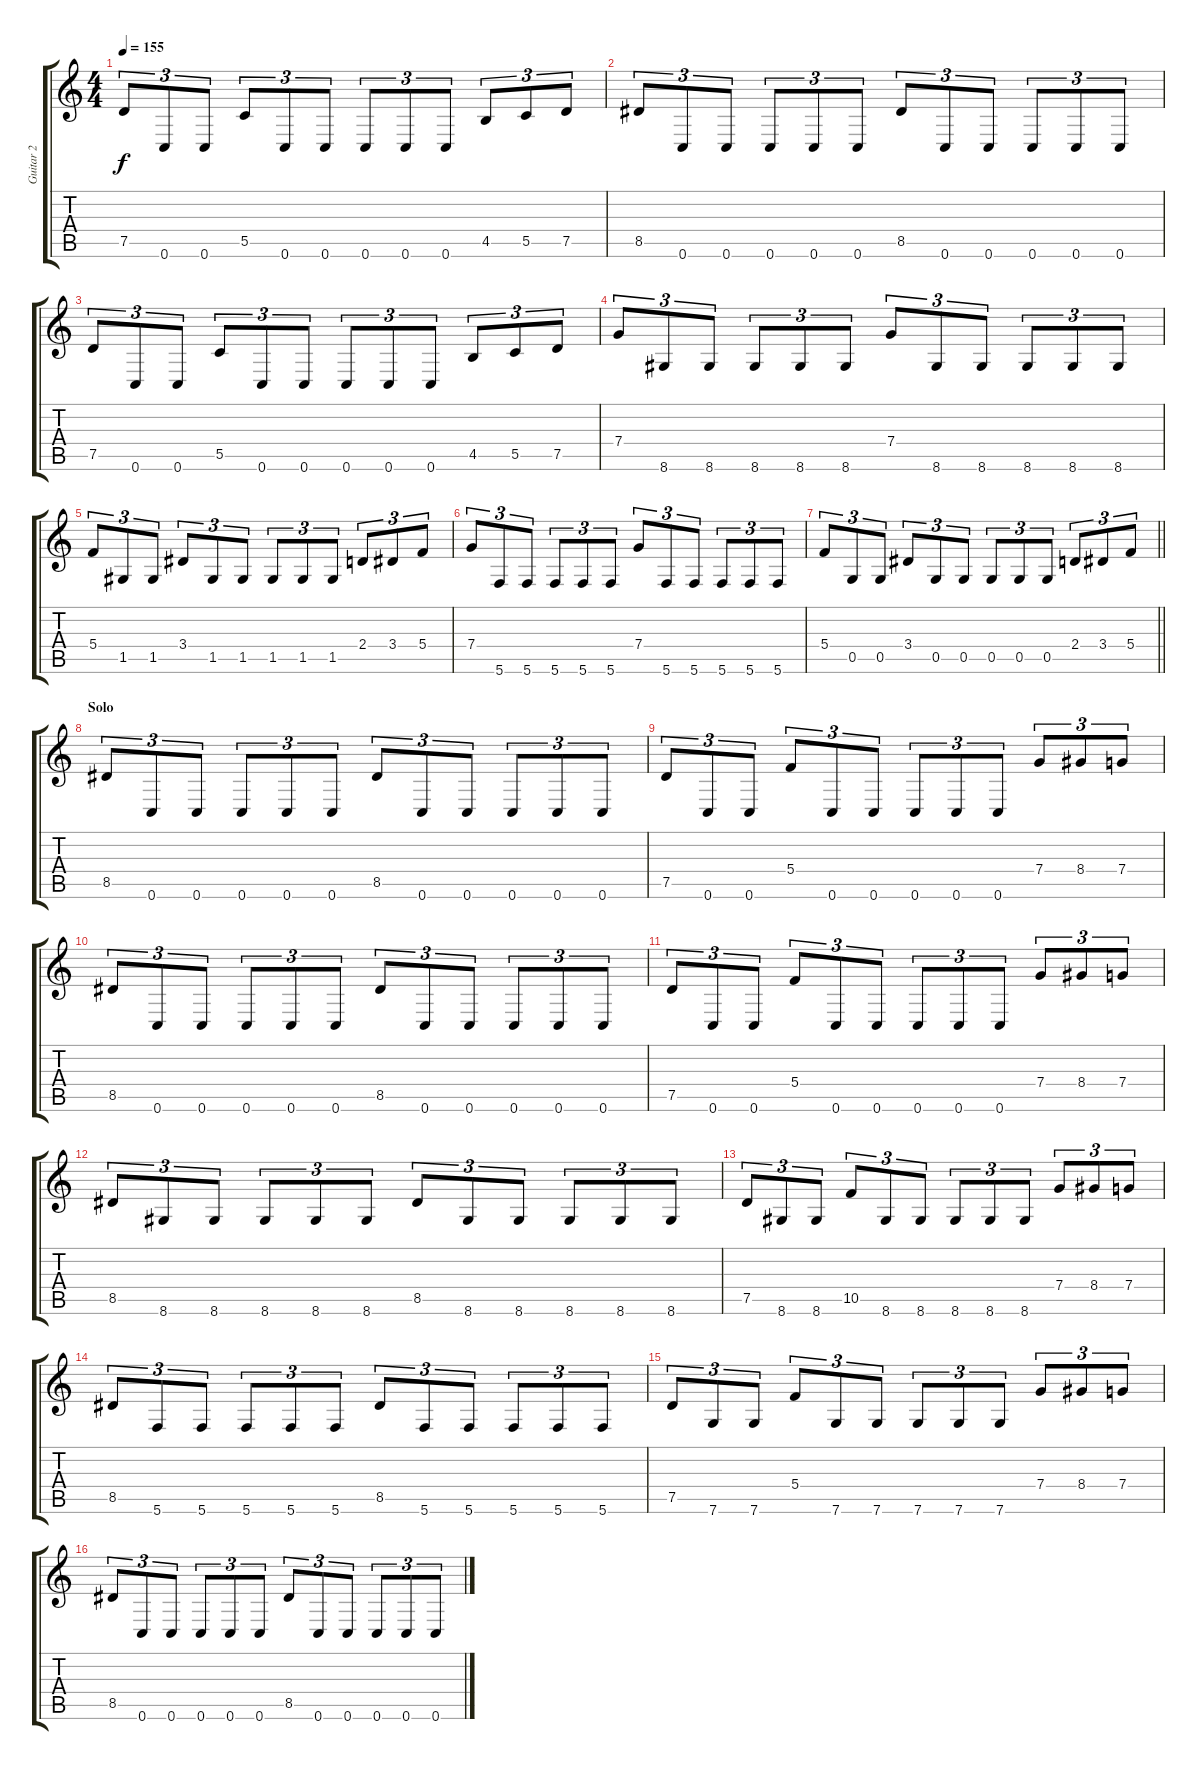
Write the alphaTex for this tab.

\track ("Guitar 2" "Guitar 2") {instrument overdrivenguitar}
\staff {score tabs}
\tuning (D4 A3 F3 C3 G2 C2) {hide}
\ts (4 4)
\tempo 155
\clef g2
\ks c
7.5.8{tu (3 2) dy f} 0.6.8{tu (3 2)} 0.6.8{tu (3 2)} 5.5.8{tu (3 2)} 0.6.8{tu (3 2)} 0.6.8{tu (3 2)} 0.6.8{tu (3 2)} 0.6.8{tu (3 2)} 0.6.8{tu (3 2)} 4.5.8{tu (3 2)} 5.5.8{tu (3 2)} 7.5.8{tu (3 2)} |
8.5.8{tu (3 2)} 0.6.8{tu (3 2)} 0.6.8{tu (3 2)} 0.6.8{tu (3 2)} 0.6.8{tu (3 2)} 0.6.8{tu (3 2)} 8.5.8{tu (3 2)} 0.6.8{tu (3 2)} 0.6.8{tu (3 2)} 0.6.8{tu (3 2)} 0.6.8{tu (3 2)} 0.6.8{tu (3 2)} |
7.5.8{tu (3 2)} 0.6.8{tu (3 2)} 0.6.8{tu (3 2)} 5.5.8{tu (3 2)} 0.6.8{tu (3 2)} 0.6.8{tu (3 2)} 0.6.8{tu (3 2)} 0.6.8{tu (3 2)} 0.6.8{tu (3 2)} 4.5.8{tu (3 2)} 5.5.8{tu (3 2)} 7.5.8{tu (3 2)} |
7.4.8{tu (3 2)} 8.6.8{tu (3 2)} 8.6.8{tu (3 2)} 8.6.8{tu (3 2)} 8.6.8{tu (3 2)} 8.6.8{tu (3 2)} 7.4.8{tu (3 2)} 8.6.8{tu (3 2)} 8.6.8{tu (3 2)} 8.6.8{tu (3 2)} 8.6.8{tu (3 2)} 8.6.8{tu (3 2)} |
5.4.8{tu (3 2)} 1.5.8{tu (3 2)} 1.5.8{tu (3 2)} 3.4.8{tu (3 2)} 1.5.8{tu (3 2)} 1.5.8{tu (3 2)} 1.5.8{tu (3 2)} 1.5.8{tu (3 2)} 1.5.8{tu (3 2)} 2.4.8{tu (3 2)} 3.4.8{tu (3 2)} 5.4.8{tu (3 2)} |
7.4.8{tu (3 2)} 5.6.8{tu (3 2)} 5.6.8{tu (3 2)} 5.6.8{tu (3 2)} 5.6.8{tu (3 2)} 5.6.8{tu (3 2)} 7.4.8{tu (3 2)} 5.6.8{tu (3 2)} 5.6.8{tu (3 2)} 5.6.8{tu (3 2)} 5.6.8{tu (3 2)} 5.6.8{tu (3 2)} |
\barLineRight lightlight
5.4.8{tu (3 2)} 0.5.8{tu (3 2)} 0.5.8{tu (3 2)} 3.4.8{tu (3 2)} 0.5.8{tu (3 2)} 0.5.8{tu (3 2)} 0.5.8{tu (3 2)} 0.5.8{tu (3 2)} 0.5.8{tu (3 2)} 2.4.8{tu (3 2)} 3.4.8{tu (3 2)} 5.4.8{tu (3 2)} |
\section ("" "Solo")
8.5.8{tu (3 2)} 0.6.8{tu (3 2)} 0.6.8{tu (3 2)} 0.6.8{tu (3 2)} 0.6.8{tu (3 2)} 0.6.8{tu (3 2)} 8.5.8{tu (3 2)} 0.6.8{tu (3 2)} 0.6.8{tu (3 2)} 0.6.8{tu (3 2)} 0.6.8{tu (3 2)} 0.6.8{tu (3 2)} |
7.5.8{tu (3 2)} 0.6.8{tu (3 2)} 0.6.8{tu (3 2)} 5.4.8{tu (3 2)} 0.6.8{tu (3 2)} 0.6.8{tu (3 2)} 0.6.8{tu (3 2)} 0.6.8{tu (3 2)} 0.6.8{tu (3 2)} 7.4.8{tu (3 2)} 8.4.8{tu (3 2)} 7.4.8{tu (3 2)} |
8.5.8{tu (3 2)} 0.6.8{tu (3 2)} 0.6.8{tu (3 2)} 0.6.8{tu (3 2)} 0.6.8{tu (3 2)} 0.6.8{tu (3 2)} 8.5.8{tu (3 2)} 0.6.8{tu (3 2)} 0.6.8{tu (3 2)} 0.6.8{tu (3 2)} 0.6.8{tu (3 2)} 0.6.8{tu (3 2)} |
7.5.8{tu (3 2)} 0.6.8{tu (3 2)} 0.6.8{tu (3 2)} 5.4.8{tu (3 2)} 0.6.8{tu (3 2)} 0.6.8{tu (3 2)} 0.6.8{tu (3 2)} 0.6.8{tu (3 2)} 0.6.8{tu (3 2)} 7.4.8{tu (3 2)} 8.4.8{tu (3 2)} 7.4.8{tu (3 2)} |
8.5.8{tu (3 2)} 8.6.8{tu (3 2)} 8.6.8{tu (3 2)} 8.6.8{tu (3 2)} 8.6.8{tu (3 2)} 8.6.8{tu (3 2)} 8.5.8{tu (3 2)} 8.6.8{tu (3 2)} 8.6.8{tu (3 2)} 8.6.8{tu (3 2)} 8.6.8{tu (3 2)} 8.6.8{tu (3 2)} |
7.5.8{tu (3 2)} 8.6.8{tu (3 2)} 8.6.8{tu (3 2)} 10.5.8{tu (3 2)} 8.6.8{tu (3 2)} 8.6.8{tu (3 2)} 8.6.8{tu (3 2)} 8.6.8{tu (3 2)} 8.6.8{tu (3 2)} 7.4.8{tu (3 2)} 8.4.8{tu (3 2)} 7.4.8{tu (3 2)} |
8.5.8{tu (3 2)} 5.6.8{tu (3 2)} 5.6.8{tu (3 2)} 5.6.8{tu (3 2)} 5.6.8{tu (3 2)} 5.6.8{tu (3 2)} 8.5.8{tu (3 2)} 5.6.8{tu (3 2)} 5.6.8{tu (3 2)} 5.6.8{tu (3 2)} 5.6.8{tu (3 2)} 5.6.8{tu (3 2)} |
7.5.8{tu (3 2)} 7.6.8{tu (3 2)} 7.6.8{tu (3 2)} 5.4.8{tu (3 2)} 7.6.8{tu (3 2)} 7.6.8{tu (3 2)} 7.6.8{tu (3 2)} 7.6.8{tu (3 2)} 7.6.8{tu (3 2)} 7.4.8{tu (3 2)} 8.4.8{tu (3 2)} 7.4.8{tu (3 2)} |
8.5.8{tu (3 2)} 0.6.8{tu (3 2)} 0.6.8{tu (3 2)} 0.6.8{tu (3 2)} 0.6.8{tu (3 2)} 0.6.8{tu (3 2)} 8.5.8{tu (3 2)} 0.6.8{tu (3 2)} 0.6.8{tu (3 2)} 0.6.8{tu (3 2)} 0.6.8{tu (3 2)} 0.6.8{tu (3 2)}
